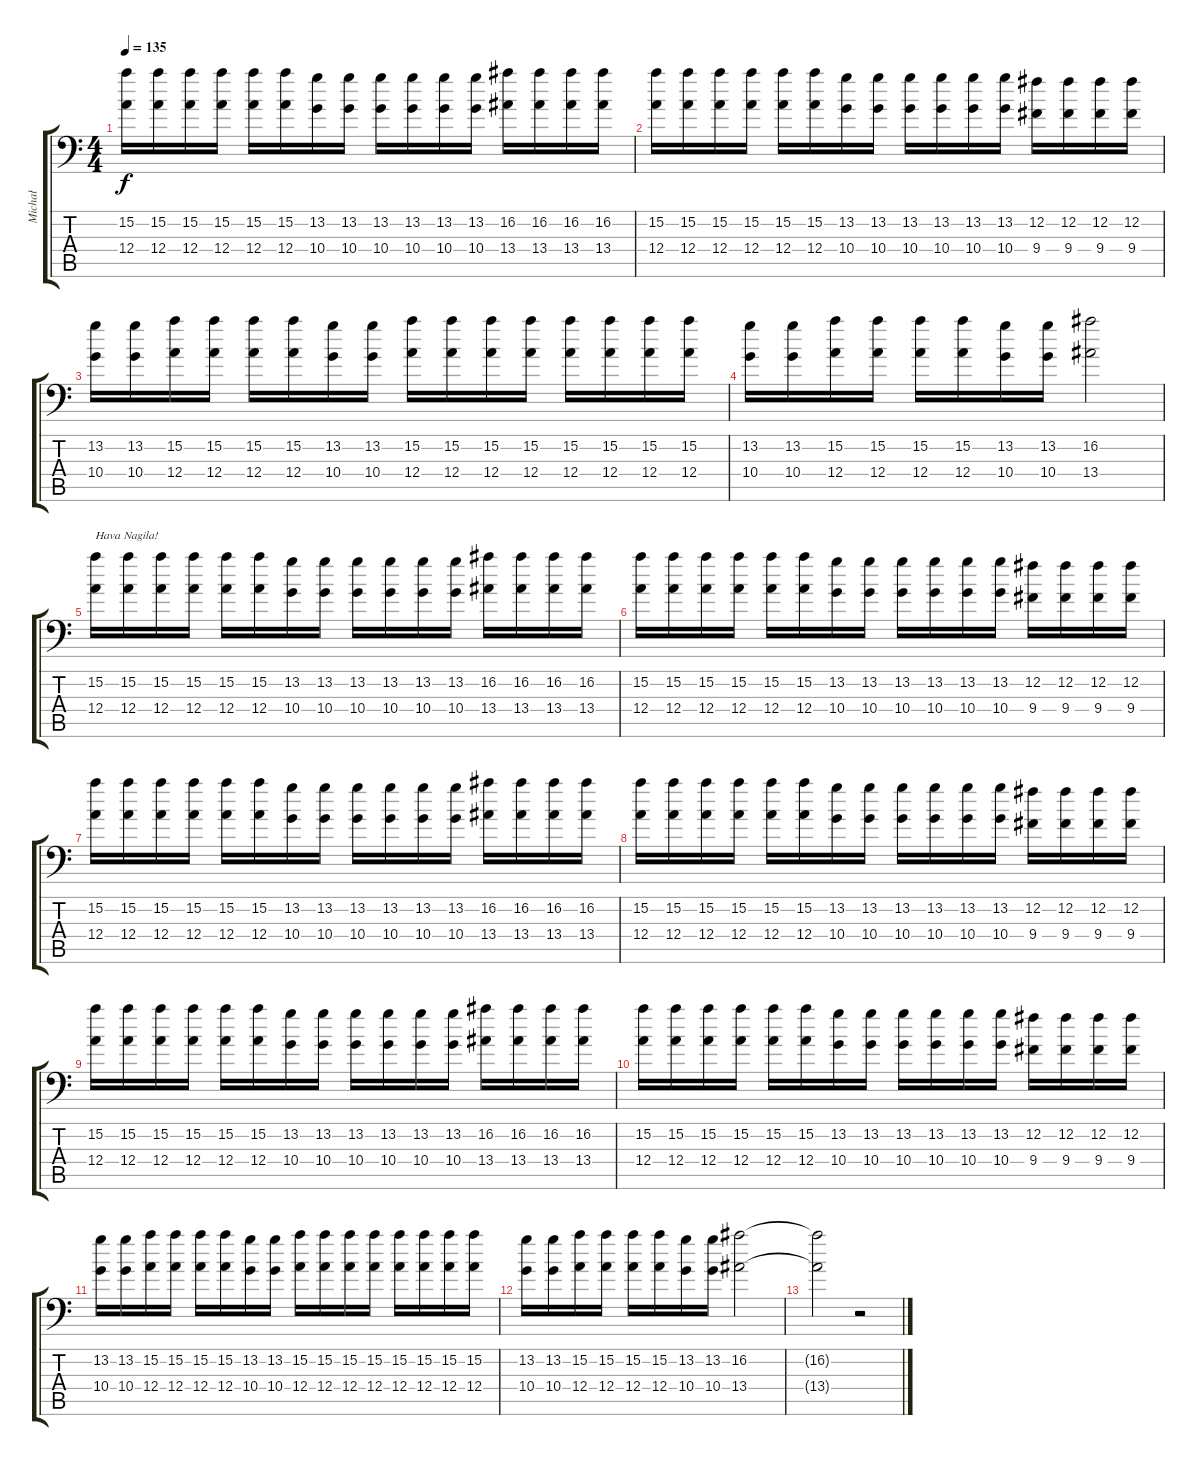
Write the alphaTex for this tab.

\track ("Michał" "Michał") {instrument distortionguitar}
\staff {score tabs}
\tuning (B3 Gb3 D3 A2 E2 A1) {hide}
\ts (4 4)
\tempo 135
\clef f4
\ks c
(15.2 12.4).16{txt " " dy f} (15.2 12.4).16{txt " "} (15.2 12.4).16{txt " "} (15.2 12.4).16{txt " "} (15.2 12.4).16 (15.2 12.4).16 (13.2 10.4).16 (13.2 10.4).16 (13.2 10.4).16 (13.2 10.4).16 (13.2 10.4).16 (13.2 10.4).16 (16.2 13.4).16 (16.2 13.4).16 (16.2 13.4).16 (16.2 13.4).16 |
(15.2 12.4).16{txt " "} (15.2 12.4).16{txt " "} (15.2 12.4).16{txt " "} (15.2 12.4).16{txt " "} (15.2 12.4).16 (15.2 12.4).16 (13.2 10.4).16 (13.2 10.4).16 (13.2 10.4).16 (13.2 10.4).16 (13.2 10.4).16 (13.2 10.4).16 (12.2 9.4).16 (12.2 9.4).16 (12.2 9.4).16 (12.2 9.4).16 |
(13.2 10.4).16 (13.2 10.4).16 (15.2 12.4).16 (15.2 12.4).16 (15.2 12.4).16 (15.2 12.4).16 (13.2 10.4).16 (13.2 10.4).16 (15.2 12.4).16 (15.2 12.4).16 (15.2 12.4).16 (15.2 12.4).16 (15.2 12.4).16 (15.2 12.4).16 (15.2 12.4).16 (15.2 12.4).16 |
(13.2 10.4).16 (13.2 10.4).16 (15.2 12.4).16 (15.2 12.4).16 (15.2 12.4).16 (15.2 12.4).16 (13.2 10.4).16 (13.2 10.4).16 (16.2 13.4).2 |
(15.2 12.4).16{txt "Hava Nagila!"} (15.2 12.4).16{txt " "} (15.2 12.4).16{txt " "} (15.2 12.4).16{txt " "} (15.2 12.4).16 (15.2 12.4).16 (13.2 10.4).16 (13.2 10.4).16 (13.2 10.4).16 (13.2 10.4).16 (13.2 10.4).16 (13.2 10.4).16 (16.2 13.4).16 (16.2 13.4).16 (16.2 13.4).16 (16.2 13.4).16 |
(15.2 12.4).16{txt " "} (15.2 12.4).16{txt " "} (15.2 12.4).16{txt " "} (15.2 12.4).16{txt " "} (15.2 12.4).16 (15.2 12.4).16 (13.2 10.4).16 (13.2 10.4).16 (13.2 10.4).16 (13.2 10.4).16 (13.2 10.4).16 (13.2 10.4).16 (12.2 9.4).16 (12.2 9.4).16 (12.2 9.4).16 (12.2 9.4).16 |
(15.2 12.4).16{txt " "} (15.2 12.4).16{txt " "} (15.2 12.4).16{txt " "} (15.2 12.4).16{txt " "} (15.2 12.4).16 (15.2 12.4).16 (13.2 10.4).16 (13.2 10.4).16 (13.2 10.4).16 (13.2 10.4).16 (13.2 10.4).16 (13.2 10.4).16 (16.2 13.4).16 (16.2 13.4).16 (16.2 13.4).16 (16.2 13.4).16 |
(15.2 12.4).16{txt " "} (15.2 12.4).16{txt " "} (15.2 12.4).16{txt " "} (15.2 12.4).16{txt " "} (15.2 12.4).16 (15.2 12.4).16 (13.2 10.4).16 (13.2 10.4).16 (13.2 10.4).16 (13.2 10.4).16 (13.2 10.4).16 (13.2 10.4).16 (12.2 9.4).16 (12.2 9.4).16 (12.2 9.4).16 (12.2 9.4).16 |
(15.2 12.4).16{txt " "} (15.2 12.4).16{txt " "} (15.2 12.4).16{txt " "} (15.2 12.4).16{txt " "} (15.2 12.4).16 (15.2 12.4).16 (13.2 10.4).16 (13.2 10.4).16 (13.2 10.4).16 (13.2 10.4).16 (13.2 10.4).16 (13.2 10.4).16 (16.2 13.4).16 (16.2 13.4).16 (16.2 13.4).16 (16.2 13.4).16 |
(15.2 12.4).16{txt " "} (15.2 12.4).16{txt " "} (15.2 12.4).16{txt " "} (15.2 12.4).16{txt " "} (15.2 12.4).16 (15.2 12.4).16 (13.2 10.4).16 (13.2 10.4).16 (13.2 10.4).16 (13.2 10.4).16 (13.2 10.4).16 (13.2 10.4).16 (12.2 9.4).16 (12.2 9.4).16 (12.2 9.4).16 (12.2 9.4).16 |
(13.2 10.4).16 (13.2 10.4).16 (15.2 12.4).16 (15.2 12.4).16 (15.2 12.4).16 (15.2 12.4).16 (13.2 10.4).16 (13.2 10.4).16 (15.2 12.4).16 (15.2 12.4).16 (15.2 12.4).16 (15.2 12.4).16 (15.2 12.4).16 (15.2 12.4).16 (15.2 12.4).16 (15.2 12.4).16 |
(13.2 10.4).16 (13.2 10.4).16 (15.2 12.4).16 (15.2 12.4).16 (15.2 12.4).16 (15.2 12.4).16 (13.2 10.4).16 (13.2 10.4).16 (16.2 13.4).2 |
(16.2{t} 13.4{t}).2 r.2
